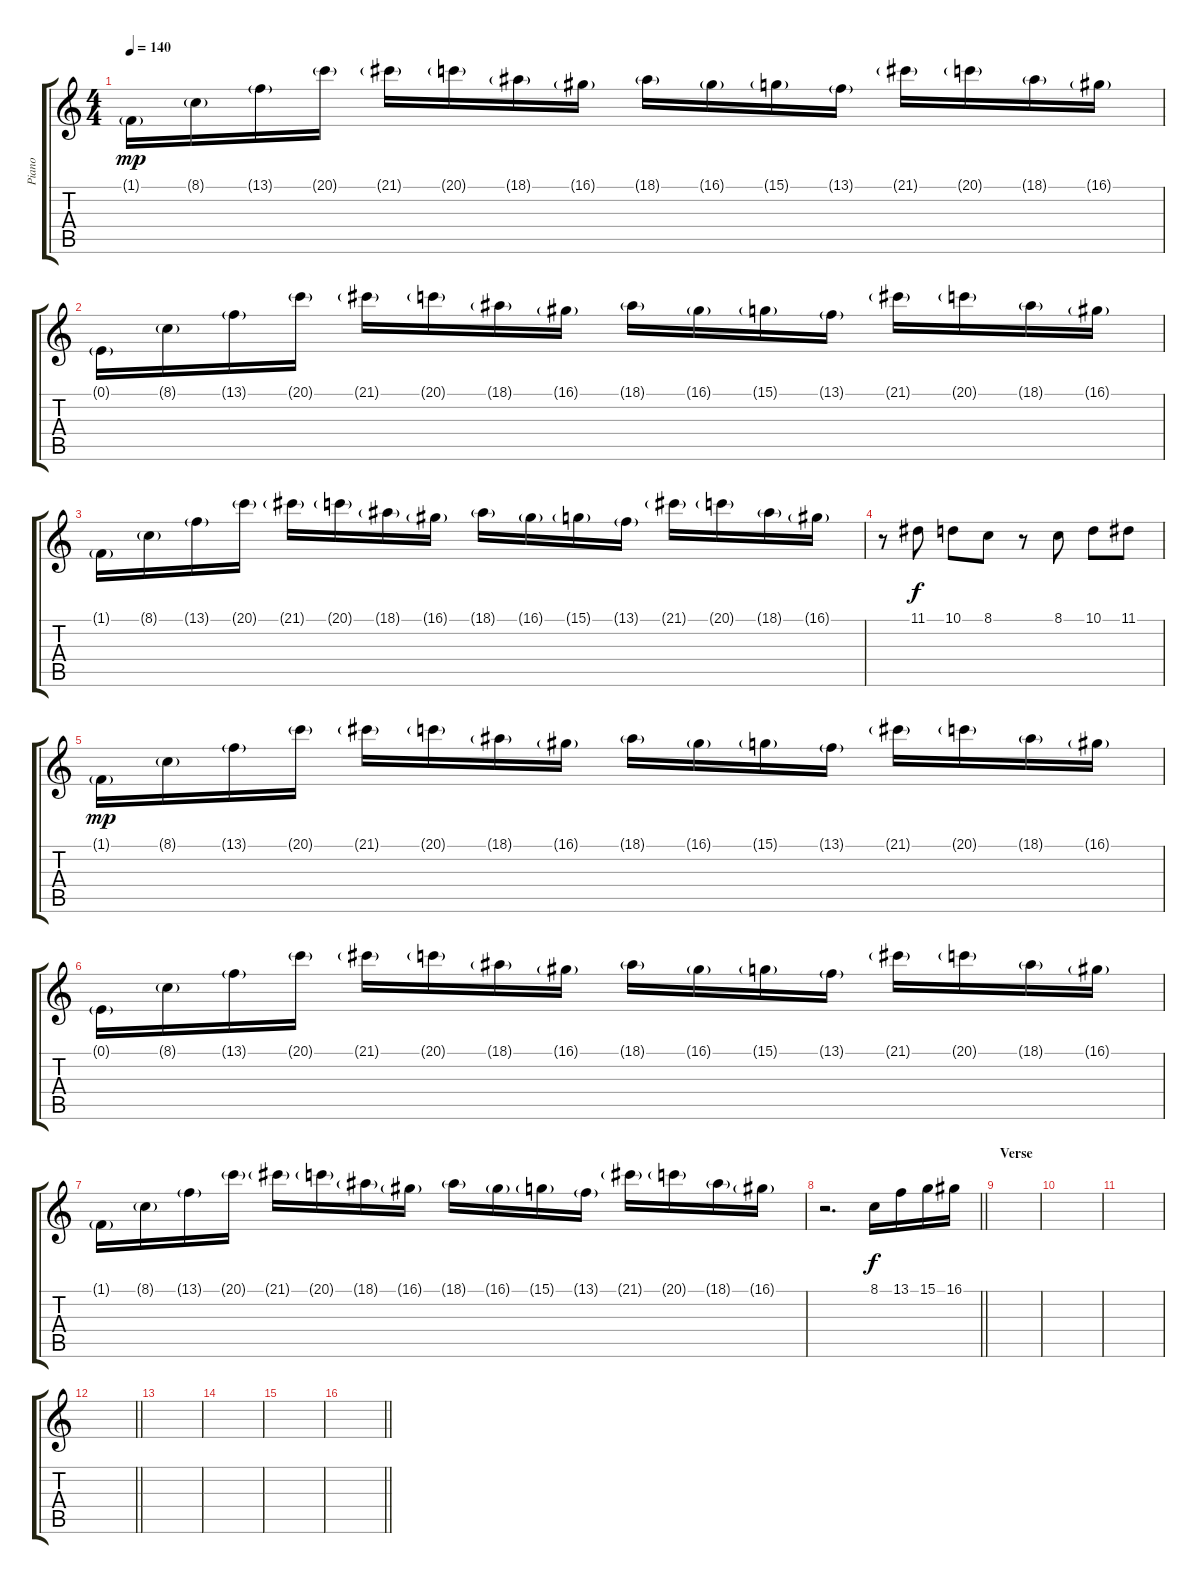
\track ("Piano" "Piano") {instrument acousticgrandpiano}
\staff {score tabs}
\tuning (E4 B3 G3 D3 A2 D2) {hide}
\ts (4 4)
\tempo 140
\clef g2
\ks c
1.1{g}.16{dy mp} 8.1{g}.16 13.1{g}.16 20.1{g}.16 21.1{g}.16 20.1{g}.16 18.1{g}.16 16.1{g}.16 18.1{g}.16 16.1{g}.16 15.1{g}.16 13.1{g}.16 21.1{g}.16 20.1{g}.16 18.1{g}.16 16.1{g}.16 |
0.1{g}.16 8.1{g}.16 13.1{g}.16 20.1{g}.16 21.1{g}.16 20.1{g}.16 18.1{g}.16 16.1{g}.16 18.1{g}.16 16.1{g}.16 15.1{g}.16 13.1{g}.16 21.1{g}.16 20.1{g}.16 18.1{g}.16 16.1{g}.16 |
1.1{g}.16 8.1{g}.16 13.1{g}.16 20.1{g}.16 21.1{g}.16 20.1{g}.16 18.1{g}.16 16.1{g}.16 18.1{g}.16 16.1{g}.16 15.1{g}.16 13.1{g}.16 21.1{g}.16 20.1{g}.16 18.1{g}.16 16.1{g}.16 |
r.8 11.1.8{dy f} 10.1.8 8.1.8 r.8 8.1.8 10.1.8 11.1.8 |
1.1{g}.16{dy mp} 8.1{g}.16 13.1{g}.16 20.1{g}.16 21.1{g}.16 20.1{g}.16 18.1{g}.16 16.1{g}.16 18.1{g}.16 16.1{g}.16 15.1{g}.16 13.1{g}.16 21.1{g}.16 20.1{g}.16 18.1{g}.16 16.1{g}.16 |
0.1{g}.16 8.1{g}.16 13.1{g}.16 20.1{g}.16 21.1{g}.16 20.1{g}.16 18.1{g}.16 16.1{g}.16 18.1{g}.16 16.1{g}.16 15.1{g}.16 13.1{g}.16 21.1{g}.16 20.1{g}.16 18.1{g}.16 16.1{g}.16 |
1.1{g}.16 8.1{g}.16 13.1{g}.16 20.1{g}.16 21.1{g}.16 20.1{g}.16 18.1{g}.16 16.1{g}.16 18.1{g}.16 16.1{g}.16 15.1{g}.16 13.1{g}.16 21.1{g}.16 20.1{g}.16 18.1{g}.16 16.1{g}.16 |
\barLineRight lightlight
r.2{d} 8.1.16{dy f} 13.1.16 15.1.16 16.1.16 |
\section ("" "Verse ")
|
|
|
\barLineRight lightlight
|
|
|
|
\barLineRight lightlight
